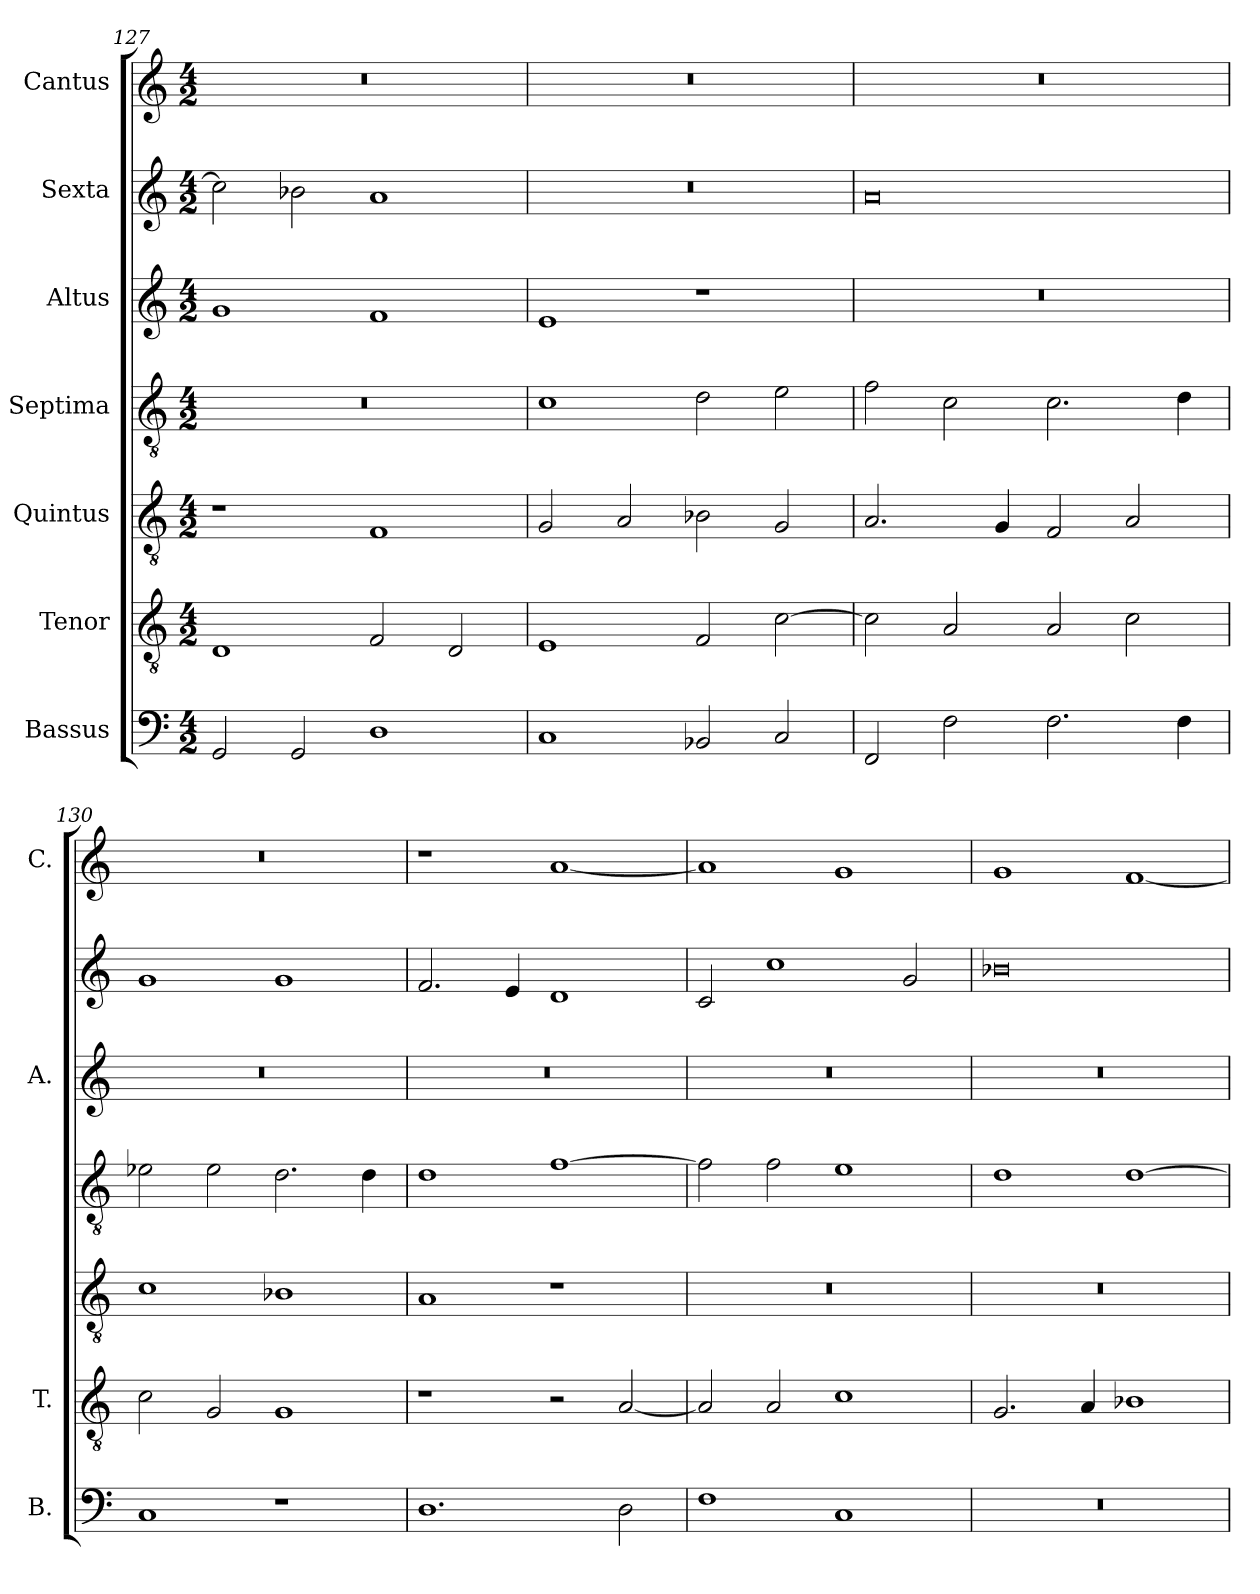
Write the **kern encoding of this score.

**kern	**kern	**kern	**kern	**kern	**kern	**kern
*part7	*part6	*part5	*part4	*part3	*part2	*part1
*staff7	*staff6	*staff5	*staff4	*staff3	*staff2	*staff1
*I"Bassus	*I"Tenor	*I"Quintus	*I"Septima	*I"Altus	*I"Sexta	*I"Cantus
*I'B.	*I'T.	*	*	*I'A.	*	*I'C.
*clefF4	*clefGv2	*clefGv2	*clefGv2	*clefG2	*clefG2	*clefG2
*k[]	*k[]	*k[]	*k[]	*k[]	*k[]	*k[]
*M4/2	*M4/2	*M4/2	*M4/2	*M4/2	*M4/2	*M4/2
=127	=127	=127	=127	=127	=127	=127
2GG/	1D	1r	0r	1g	2cc\]	0r
2GG/	.	.	.	.	2b-X\	.
1D	2F/	1F	.	1f	1a	.
.	2D/	.	.	.	.	.
=128	=128	=128	=128	=128	=128	=128
1C	1E	2G/	1c	1e	0r	0r
.	.	2A/	.	.	.	.
2BB-X/	2F/	2B-X\	2d\	1r	.	.
2C/	[2c\	2G/	2e\	.	.	.
=129	=129	=129	=129	=129	=129	=129
2FF/	2c\]	2.A/	2f\	0r	0a	0r
2F\	2A/	.	2c\	.	.	.
.	.	4G/	.	.	.	.
2.F\	2A/	2F/	2.c\	.	.	.
.	2c\	2A/	.	.	.	.
4F\	.	.	4d\	.	.	.
=130	=130	=130	=130	=130	=130	=130
1C	2c\	1c	2e-X\	0r	1g	0r
.	2G/	.	2e-\	.	.	.
1r	1G	1B-X	2.d\	.	1g	.
.	.	.	4d\	.	.	.
!!LO:LB:g=z
=131	=131	=131	=131	=131	=131	=131
1.D	1r	1A	1d	0r	2.f/	1r
.	.	.	.	.	4e/	.
.	2r	1r	[1f	.	1d	[1a
2D\	[2A/	.	.	.	.	.
=132	=132	=132	=132	=132	=132	=132
1F	2A/]	0r	2f\]	0r	2c/	1a]
.	2A/	.	2f\	.	1cc	.
1C	1c	.	1e	.	.	1g
.	.	.	.	.	2g/	.
=133	=133	=133	=133	=133	=133	=133
0r	2.G/	0r	1d	0r	0b-X	1g
.	4A/	.	.	.	.	.
.	1B-X	.	[1d	.	.	[1f
=	=	=	=	=	=	=
*-	*-	*-	*-	*-	*-	*-
